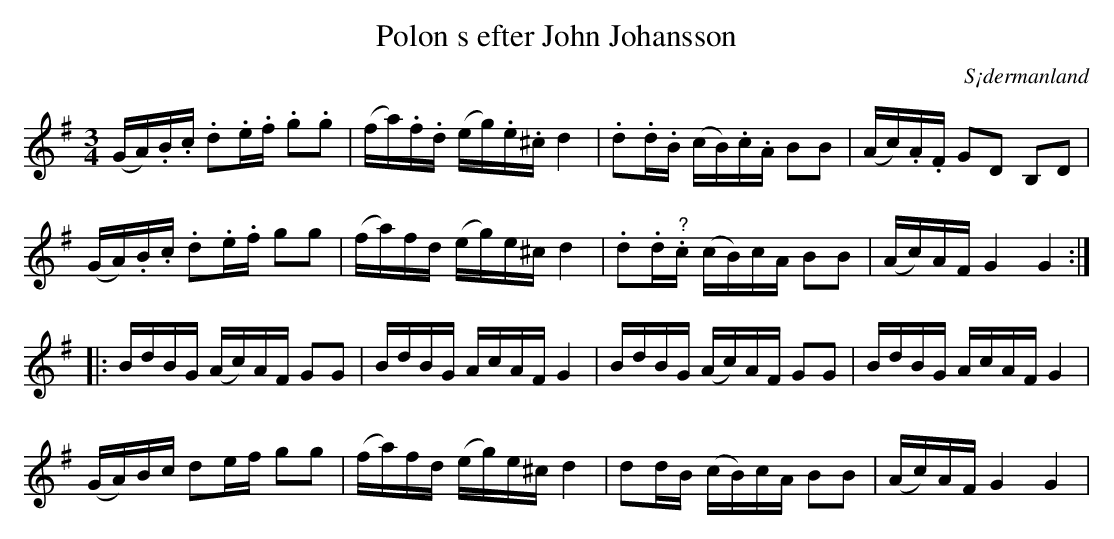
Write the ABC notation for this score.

X:1
T: Polon s efter John Johansson
O: S¡dermanland
M: 3/4
L: 1/16
K: G
(GA).B.c .d2.e.f .g2.g2 | (fa).f.d (eg).e.^c d4 | .d2.d.B (cB).c.A B2B2 | (Ac).A.F G2D2 B,2D2 |
(GA).B.c .d2.e.f g2g2 | (fa)fd (eg)e^c d4 | .d2.d."^?"c (cB)cA B2B2 | (Ac)AF G4 G4 ::
BdBG (Ac)AF G2G2 | BdBG AcAF G4 | BdBG (Ac)AF G2G2 | BdBG AcAF G4 |
(GA)Bc d2ef g2g2 | (fa)fd (eg)e^c d4 | d2dB (cB)cA B2B2 | (Ac)AF G4 G4 |
